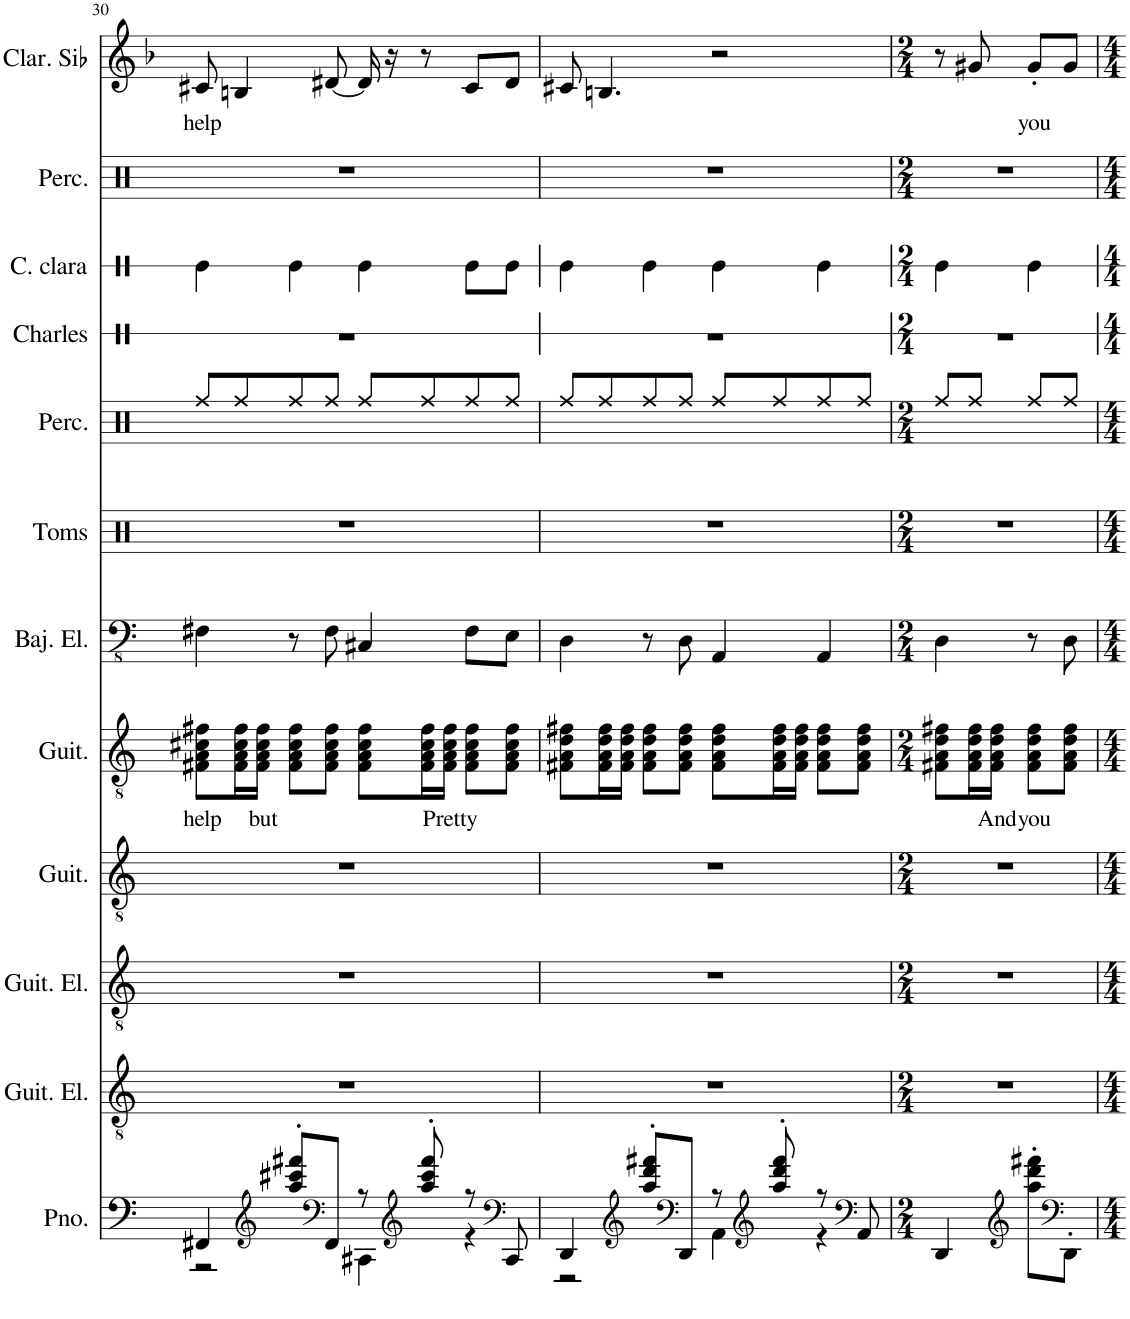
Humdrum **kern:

**kern	**kern	**kern	**kern	**kern	**text	**kern	**kern	**kern	**kern	**kern	**kern	**kern	**text
*part12	*part11	*part10	*part9	*part8	*part8	*part7	*part6	*part5	*part4	*part3	*part2	*part1	*part1
*staff12	*staff11	*staff10	*staff9	*staff8	*staff8	*staff7	*staff6	*staff5	*staff4	*staff3	*staff2	*staff1	*staff1
*I"Piano, Ac.Piano	*I"Guitarra eléctrica, Guitar 4	*I"Guitarra eléctrica, Guitar 3	*I"Guitarra acústica, Guitar 2	*I"Guitarra clásica, Guitar 1	*	*I"Bajo eléctrico, Bass Gtr	*I"Tom Toms, Tom Tom	*I"Set de percusión, Ride Cym	*I"Charles, Clsd Hat	*I"Caja clara, Snare	*I"Set de percusión, Kick Drm	*I"Clarinette en Sib	*
*I'Pno.	*I'Guit. El.	*I'Guit. El.	*I'Guit.	*I'Guit.	*	*I'Baj. El.	*I'Toms	*I'Perc.	*I'Charles	*I'C. clara	*I'Perc.	*I'Clar. Sib	*
!!LO:PB:g=z
*clefF4	*clefGv2	*clefGv2	*clefGv2	*clefGv2	*	*clefFv4	*clefX	*clefX	*clefX	*clefX	*clefX	*clefG2	*
*	*	*	*	*	*	*	*	*	*	*	*	*Trd1c2	*
*k[]	*k[]	*k[]	*k[]	*k[]	*	*k[]	*k[]	*k[]	*k[]	*k[]	*k[]	*k[b-]	*
*M4/4	*M4/4	*M4/4	*M4/4	*M4/4	*	*M4/4	*M4/4	*M4/4	*M4/4	*M4/4	*M4/4	*M4/4	*
=30	=30	=30	=30	=30	=30	=30	=30	=30	=30	=30	=30	=30	=30
*^	*	*	*	*	*	*	*	*	*	*	*	*	*
!	!	!	!	!	!	!LO:LY:b	!	!	!	!	!	!	!	!LO:LY:b
4FF#X/	2r	1r	1r	1r	8F#X\ 8A\ 8c#X\ 8f#X\L	help	4FF#X\	1r	8Rff/L	1r	4Re\	1r	8c#X/	help
.	.	.	.	.	16F#\ 16A\ 16c#\ 16f#\L	.	.	.	8Rff/	.	.	.	4Bn/	.
!	!	!	!	!	!	!LO:LY:b	!	!	!	!	!	!	!	!
.	.	.	.	.	16F#\ 16A\ 16c#\ 16f#\JJ	but	.	.	.	.	.	.	.	.
*clefG2	*	*	*	*	*	*	*	*	*	*	*	*	*	*
8aa/' 8ccc#X/' 8fff#X/'L	.	.	.	.	8F#\ 8A\ 8c#\ 8f#\L	.	8r	.	8Rff/	.	4Re\	.	.	.
*clefF4	*	*	*	*	*	*	*	*	*	*	*	*	*	*
8FF#/J	.	.	.	.	8F#\ 8A\ 8c#\ 8f#\J	.	8FF#\	.	8Rff/J	.	.	.	[8d#X/	.
8r	4CC#X\	.	.	.	8F#\ 8A\ 8c#\ 8f#\L	.	4CC#X/	.	8Rff/L	.	4Re\	.	16d#/]	.
.	.	.	.	.	.	.	.	.	.	.	.	.	16r	.
*clefG2	*	*	*	*	*	*	*	*	*	*	*	*	*	*
8aa/' 8ccc#/' 8fff#/'	.	.	.	.	16F#\ 16A\ 16c#\ 16f#\L	.	.	.	8Rff/	.	.	.	8r	.
!	!	!	!	!	!	!LO:LY:b	!	!	!	!	!	!	!	!
.	.	.	.	.	16F#\ 16A\ 16c#\ 16f#\JJ	Pretty	.	.	.	.	.	.	.	.
8r	4r	.	.	.	8F#\ 8A\ 8c#\ 8f#\L	.	8FF#\L	.	8Rff/	.	8Re\L	.	8c#/L	.
*clefF4	*	*	*	*	*	*	*	*	*	*	*	*	*	*
8CC#/	.	.	.	.	8F#\ 8A\ 8c#\ 8f#\J	.	8EE\J	.	8Rff/J	.	8Re\J	.	8d#/J	.
=31	=31	=31	=31	=31	=31	=31	=31	=31	=31	=31	=31	=31	=31	=31
4DD/	2r	1r	1r	1r	8F#X\ 8A\ 8d\ 8f#X\L	.	4DD\	1r	8Rff/L	1r	4Re\	1r	8c#X/	.
.	.	.	.	.	16F#\ 16A\ 16d\ 16f#\L	.	.	.	8Rff/	.	.	.	4.Bn/	.
.	.	.	.	.	16F#\ 16A\ 16d\ 16f#\JJ	.	.	.	.	.	.	.	.	.
*clefG2	*	*	*	*	*	*	*	*	*	*	*	*	*	*
8aa/' 8ddd/' 8fff#X/'L	.	.	.	.	8F#\ 8A\ 8d\ 8f#\L	.	8r	.	8Rff/	.	4Re\	.	.	.
*clefF4	*	*	*	*	*	*	*	*	*	*	*	*	*	*
8DD/J	.	.	.	.	8F#\ 8A\ 8d\ 8f#\J	.	8DD\	.	8Rff/J	.	.	.	.	.
8r	4AA\	.	.	.	8F#\ 8A\ 8d\ 8f#\L	.	4AAA/	.	8Rff/L	.	4Re\	.	2r	.
*clefG2	*	*	*	*	*	*	*	*	*	*	*	*	*	*
8aa/' 8ddd/' 8fff#/'	.	.	.	.	16F#\ 16A\ 16d\ 16f#\L	.	.	.	8Rff/	.	.	.	.	.
.	.	.	.	.	16F#\ 16A\ 16d\ 16f#\JJ	.	.	.	.	.	.	.	.	.
8r	4r	.	.	.	8F#\ 8A\ 8d\ 8f#\L	.	4AAA/	.	8Rff/	.	4Re\	.	.	.
*clefF4	*	*	*	*	*	*	*	*	*	*	*	*	*	*
8AA/	.	.	.	.	8F#\ 8A\ 8d\ 8f#\J	.	.	.	8Rff/J	.	.	.	.	.
*v	*v	*	*	*	*	*	*	*	*	*	*	*	*	*
=32	=32	=32	=32	=32	=32	=32	=32	=32	=32	=32	=32	=32	=32
*M2/4	*M2/4	*M2/4	*M2/4	*M2/4	*	*M2/4	*M2/4	*M2/4	*M2/4	*M2/4	*M2/4	*M2/4	*
4DD/	2r	2r	2r	8F#X\ 8A\ 8d\ 8f#X\L	.	4DD\	2r	8Rff/L	2r	4Re\	2r	8r	.
.	.	.	.	16F#\ 16A\ 16d\ 16f#\L	.	.	.	8Rff/J	.	.	.	8g#X/	.
!	!	!	!	!	!LO:LY:b	!	!	!	!	!	!	!	!
.	.	.	.	16F#\ 16A\ 16d\ 16f#\JJ	And	.	.	.	.	.	.	.	.
*clefG2	*	*	*	*	*	*	*	*	*	*	*	*	*
!	!	!	!	!	!LO:LY:b	!	!	!	!	!	!	!	!LO:LY:b
8aa\' 8ddd\' 8fff#X\'L	.	.	.	8F#\ 8A\ 8d\ 8f#\L	you	8r	.	8Rff/L	.	4Re\	.	8g#'/L	you
*clefF4	*	*	*	*	*	*	*	*	*	*	*	*	*
8DD'\J	.	.	.	8F#\ 8A\ 8d\ 8f#\J	.	8DD\	.	8Rff/J	.	.	.	8g#/J	.
=	=	=	=	=	=	=	=	=	=	=	=	=	=
*-	*-	*-	*-	*-	*-	*-	*-	*-	*-	*-	*-	*-	*-
